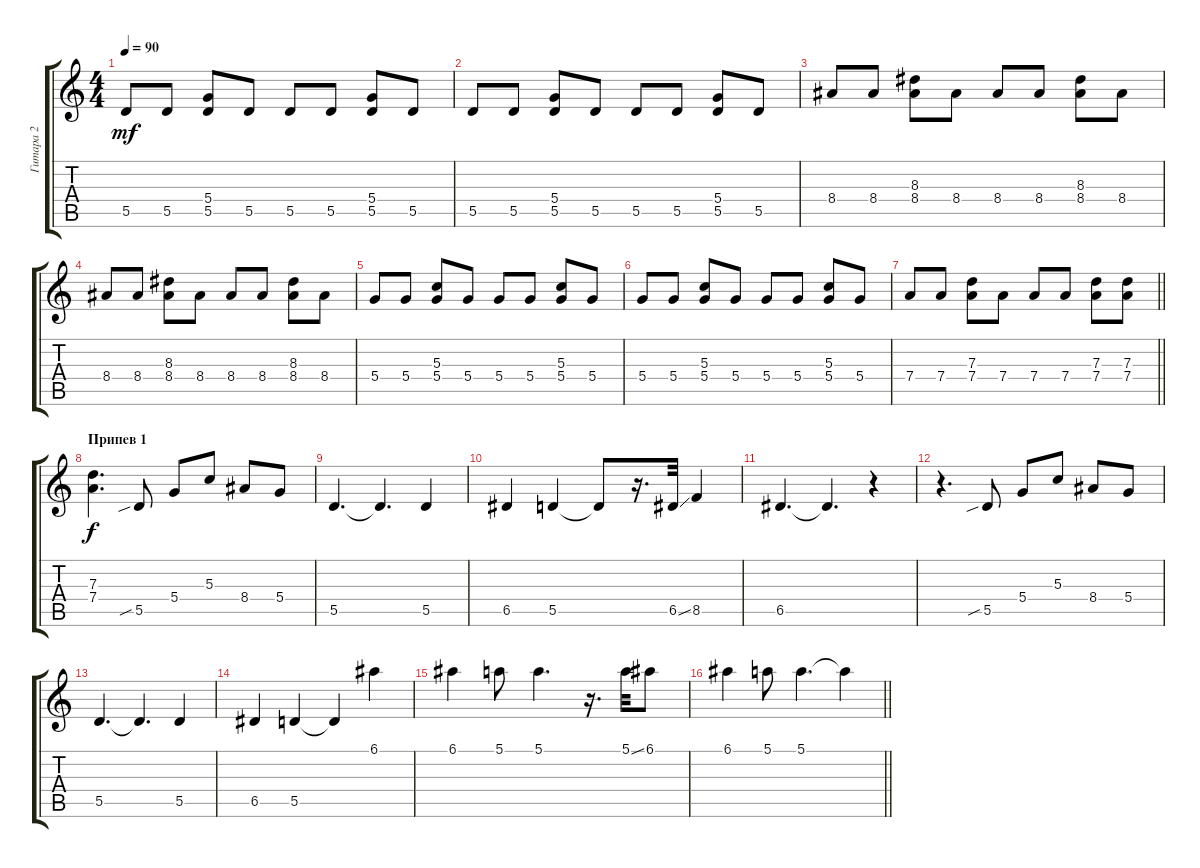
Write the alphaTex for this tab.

\track ("Гитара 2" "Гитара 2") {instrument overdrivenguitar}
\staff {score tabs}
\tuning (E4 B3 G3 D3 A2 E2) {hide}
\ts (4 4)
\tempo 90
\clef g2
\ks c
5.5.8{dy mf} 5.5.8 (5.4 5.5).8 5.5.8 5.5.8 5.5.8 (5.4 5.5).8 5.5.8 |
5.5.8 5.5.8 (5.4 5.5).8 5.5.8 5.5.8 5.5.8 (5.4 5.5).8 5.5.8 |
8.4.8 8.4.8 (8.3 8.4).8 8.4.8 8.4.8 8.4.8 (8.3 8.4).8 8.4.8 |
8.4.8 8.4.8 (8.3 8.4).8 8.4.8 8.4.8 8.4.8 (8.3 8.4).8 8.4.8 |
5.4.8 5.4.8 (5.3 5.4).8 5.4.8 5.4.8 5.4.8 (5.3 5.4).8 5.4.8 |
5.4.8 5.4.8 (5.3 5.4).8 5.4.8 5.4.8 5.4.8 (5.3 5.4).8 5.4.8 |
\barLineRight lightlight
7.4.8 7.4.8 (7.3 7.4).8 7.4.8 7.4.8 7.4.8 (7.3 7.4).8 (7.3 7.4).8 |
\section ("" "Припев 1")
(7.3 7.4).4{d dy f} 5.5{sib}.8 5.4.8 5.3.8 8.4.8 5.4.8 |
5.5.4{d} 5.5{t}.4{d} 5.5.4 |
6.5.4 5.5.4 5.5{t}.8 r.16{d} 6.5{ss}.32 8.5.4 |
6.5.4{d} 6.5{t}.4{d} r.4 |
r.4{d} 5.5{sib}.8 5.4.8 5.3.8 8.4.8 5.4.8 |
5.5.4{d} 5.5{t}.4{d} 5.5.4 |
6.5.4 5.5.4 5.5{t}.4 6.1.4 |
6.1.4 5.1.8 5.1.4{d} r.16{d} 5.1{ss}.32 6.1.8 |
\barLineRight lightlight
6.1.4 5.1.8 5.1.4{d} 5.1{t}.4
